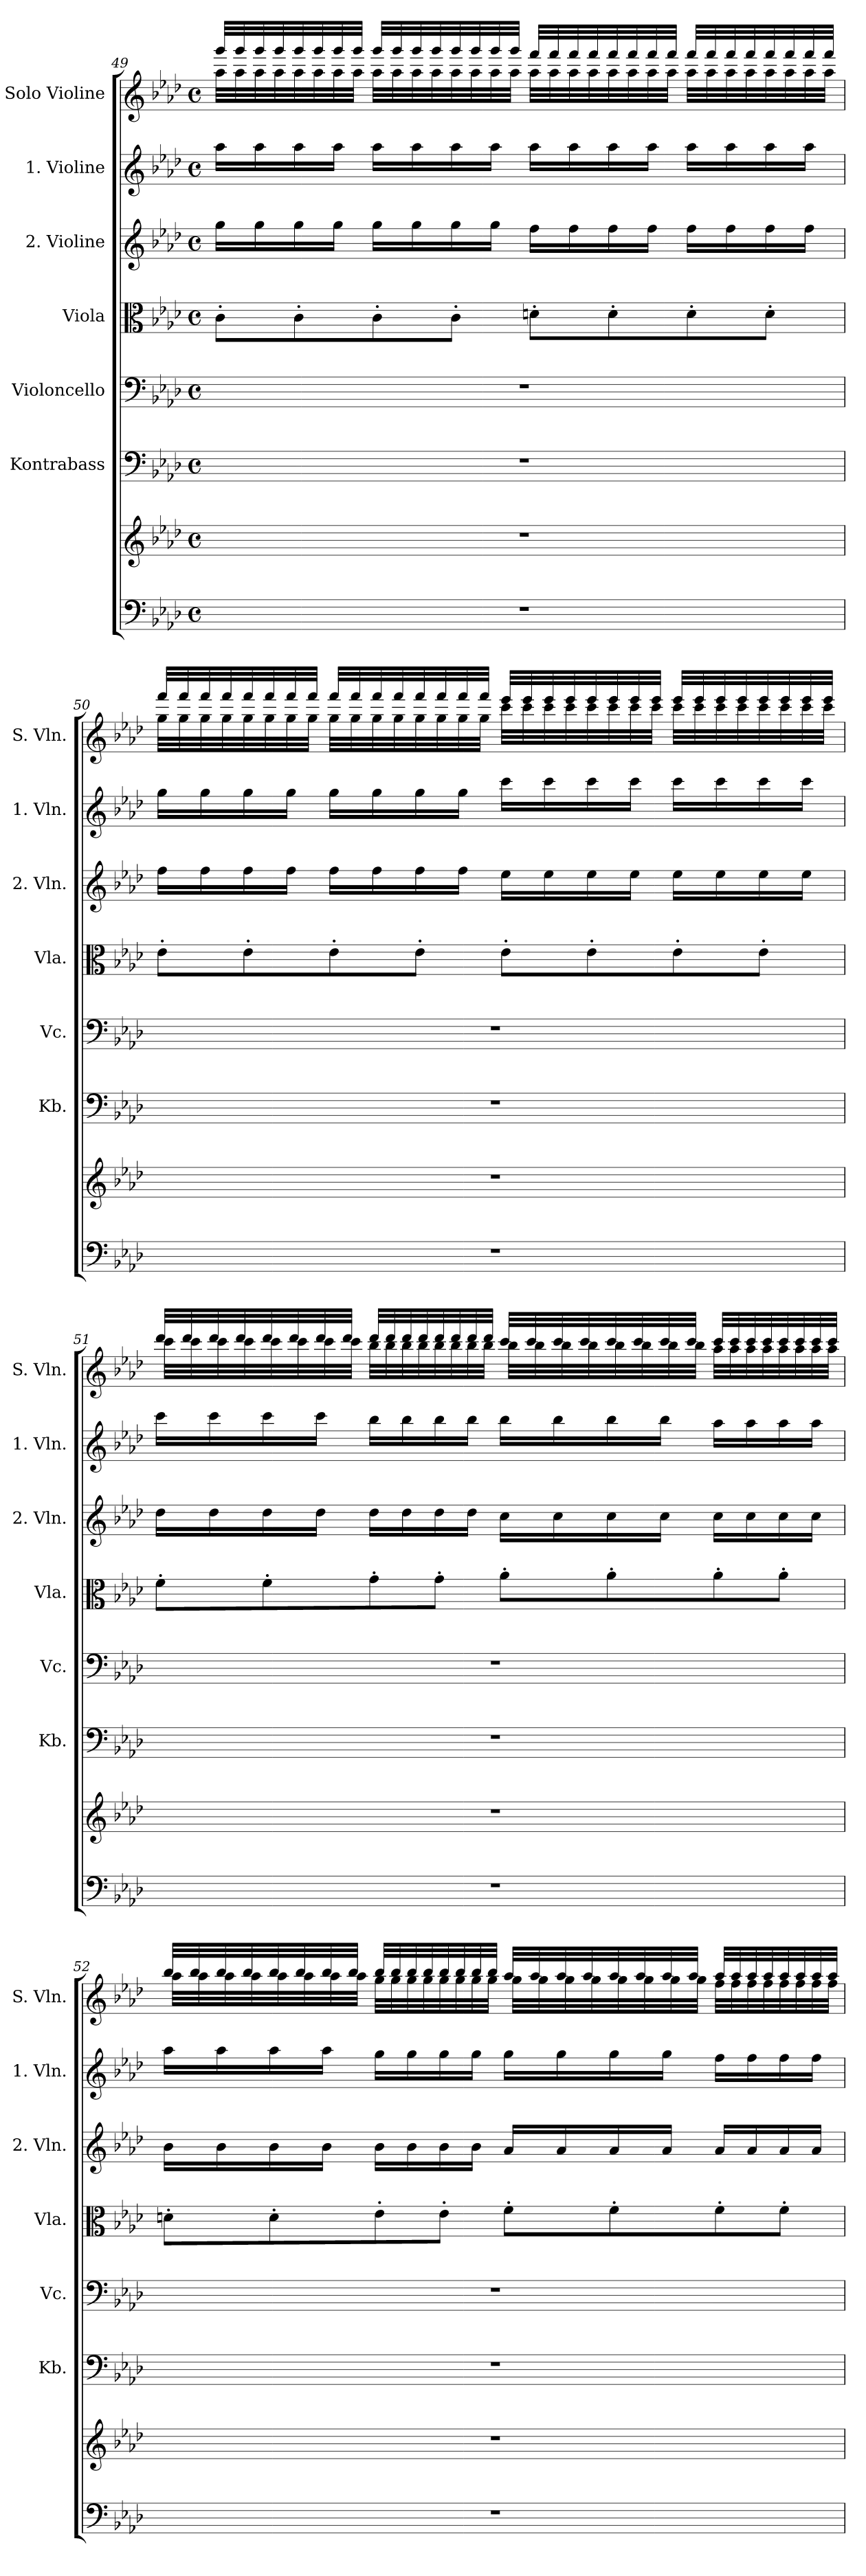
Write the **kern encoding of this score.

**kern	**kern	**kern	**kern	**kern	**kern	**kern	**kern
*part7	*part7	*part6	*part5	*part4	*part3	*part2	*part1
*staff8	*staff7	*staff6	*staff5	*staff4	*staff3	*staff2	*staff1
*	*	*I"Kontrabass	*I"Violoncello	*I"Viola	*I"2. Violine	*I"1. Violine	*I"Solo Violine
*	*	*I'Kb.	*I'Vc.	*I'Vla.	*I'2. Vln.	*I'1. Vln.	*I'S. Vln.
!!LO:PB:g=z
*clefF4	*clefG2	*clefF4	*clefF4	*clefC3	*clefG2	*clefG2	*clefG2
*	*	*ITrd7c12	*	*	*	*	*
*k[b-e-a-d-]	*k[b-e-a-d-]	*k[b-e-a-d-]	*k[b-e-a-d-]	*k[b-e-a-d-]	*k[b-e-a-d-]	*k[b-e-a-d-]	*k[b-e-a-d-]
*f:	*f:	*f:	*f:	*f:	*f:	*f:	*f:
*M4/4	*M4/4	*M4/4	*M4/4	*M4/4	*M4/4	*M4/4	*M4/4
*met(c)	*met(c)	*met(c)	*met(c)	*met(c)	*met(c)	*met(c)	*met(c)
=49	=49	=49	=49	=49	=49	=49	=49
*	*	*	*	*	*	*	*^
1r	1r	1r	1r	8c'\L	16gg\LL	16aa-\LL	32ggg/LLL	32aa-\LLL
.	.	.	.	.	.	.	32ggg/	32aa-\
.	.	.	.	.	16gg\	16aa-\	32ggg/	32aa-\
.	.	.	.	.	.	.	32ggg/	32aa-\
.	.	.	.	8c'\	16gg\	16aa-\	32ggg/	32aa-\
.	.	.	.	.	.	.	32ggg/	32aa-\
.	.	.	.	.	16gg\JJ	16aa-\JJ	32ggg/	32aa-\
.	.	.	.	.	.	.	32ggg/JJJ	32aa-\JJJ
.	.	.	.	8c'\	16gg\LL	16aa-\LL	32ggg/LLL	32aa-\LLL
.	.	.	.	.	.	.	32ggg/	32aa-\
.	.	.	.	.	16gg\	16aa-\	32ggg/	32aa-\
.	.	.	.	.	.	.	32ggg/	32aa-\
.	.	.	.	8c'\J	16gg\	16aa-\	32ggg/	32aa-\
.	.	.	.	.	.	.	32ggg/	32aa-\
.	.	.	.	.	16gg\JJ	16aa-\JJ	32ggg/	32aa-\
.	.	.	.	.	.	.	32ggg/JJJ	32aa-\JJJ
.	.	.	.	8dn'\L	16ff\LL	16aa-\LL	32fff/LLL	32aa-\LLL
.	.	.	.	.	.	.	32fff/	32aa-\
.	.	.	.	.	16ff\	16aa-\	32fff/	32aa-\
.	.	.	.	.	.	.	32fff/	32aa-\
.	.	.	.	8d'\	16ff\	16aa-\	32fff/	32aa-\
.	.	.	.	.	.	.	32fff/	32aa-\
.	.	.	.	.	16ff\JJ	16aa-\JJ	32fff/	32aa-\
.	.	.	.	.	.	.	32fff/JJJ	32aa-\JJJ
.	.	.	.	8d'\	16ff\LL	16aa-\LL	32fff/LLL	32aa-\LLL
.	.	.	.	.	.	.	32fff/	32aa-\
.	.	.	.	.	16ff\	16aa-\	32fff/	32aa-\
.	.	.	.	.	.	.	32fff/	32aa-\
.	.	.	.	8d'\J	16ff\	16aa-\	32fff/	32aa-\
.	.	.	.	.	.	.	32fff/	32aa-\
.	.	.	.	.	16ff\JJ	16aa-\JJ	32fff/	32aa-\
.	.	.	.	.	.	.	32fff/JJJ	32aa-\JJJ
!!LO:PB:g=z	!!
=50	=50	=50	=50	=50	=50	=50	=50	=50
1r	1r	1r	1r	8e-'\L	16ff\LL	16gg\LL	32fff/LLL	32gg\LLL
.	.	.	.	.	.	.	32fff/	32gg\
.	.	.	.	.	16ff\	16gg\	32fff/	32gg\
.	.	.	.	.	.	.	32fff/	32gg\
.	.	.	.	8e-'\	16ff\	16gg\	32fff/	32gg\
.	.	.	.	.	.	.	32fff/	32gg\
.	.	.	.	.	16ff\JJ	16gg\JJ	32fff/	32gg\
.	.	.	.	.	.	.	32fff/JJJ	32gg\JJJ
.	.	.	.	8e-'\	16ff\LL	16gg\LL	32fff/LLL	32gg\LLL
.	.	.	.	.	.	.	32fff/	32gg\
.	.	.	.	.	16ff\	16gg\	32fff/	32gg\
.	.	.	.	.	.	.	32fff/	32gg\
.	.	.	.	8e-'\J	16ff\	16gg\	32fff/	32gg\
.	.	.	.	.	.	.	32fff/	32gg\
.	.	.	.	.	16ff\JJ	16gg\JJ	32fff/	32gg\
.	.	.	.	.	.	.	32fff/JJJ	32gg\JJJ
.	.	.	.	8e-'\L	16ee-\LL	16ccc\LL	32eee-/LLL	32ccc\LLL
.	.	.	.	.	.	.	32eee-/	32ccc\
.	.	.	.	.	16ee-\	16ccc\	32eee-/	32ccc\
.	.	.	.	.	.	.	32eee-/	32ccc\
.	.	.	.	8e-'\	16ee-\	16ccc\	32eee-/	32ccc\
.	.	.	.	.	.	.	32eee-/	32ccc\
.	.	.	.	.	16ee-\JJ	16ccc\JJ	32eee-/	32ccc\
.	.	.	.	.	.	.	32eee-/JJJ	32ccc\JJJ
.	.	.	.	8e-'\	16ee-\LL	16ccc\LL	32eee-/LLL	32ccc\LLL
.	.	.	.	.	.	.	32eee-/	32ccc\
.	.	.	.	.	16ee-\	16ccc\	32eee-/	32ccc\
.	.	.	.	.	.	.	32eee-/	32ccc\
.	.	.	.	8e-'\J	16ee-\	16ccc\	32eee-/	32ccc\
.	.	.	.	.	.	.	32eee-/	32ccc\
.	.	.	.	.	16ee-\JJ	16ccc\JJ	32eee-/	32ccc\
.	.	.	.	.	.	.	32eee-/JJJ	32ccc\JJJ
!!LO:PB:g=z	!!
=51	=51	=51	=51	=51	=51	=51	=51	=51
1r	1r	1r	1r	8f'\L	16dd-\LL	16ccc\LL	32ddd-/LLL	32ccc\LLL
.	.	.	.	.	.	.	32ddd-/	32ccc\
.	.	.	.	.	16dd-\	16ccc\	32ddd-/	32ccc\
.	.	.	.	.	.	.	32ddd-/	32ccc\
.	.	.	.	8f'\	16dd-\	16ccc\	32ddd-/	32ccc\
.	.	.	.	.	.	.	32ddd-/	32ccc\
.	.	.	.	.	16dd-\JJ	16ccc\JJ	32ddd-/	32ccc\
.	.	.	.	.	.	.	32ddd-/JJJ	32ccc\JJJ
.	.	.	.	8g'\	16dd-\LL	16bb-\LL	32ddd-/LLL	32bb-\LLL
.	.	.	.	.	.	.	32ddd-/	32bb-\
.	.	.	.	.	16dd-\	16bb-\	32ddd-/	32bb-\
.	.	.	.	.	.	.	32ddd-/	32bb-\
.	.	.	.	8g'\J	16dd-\	16bb-\	32ddd-/	32bb-\
.	.	.	.	.	.	.	32ddd-/	32bb-\
.	.	.	.	.	16dd-\JJ	16bb-\JJ	32ddd-/	32bb-\
.	.	.	.	.	.	.	32ddd-/JJJ	32bb-\JJJ
.	.	.	.	8a-'\L	16cc\LL	16bb-\LL	32ccc/LLL	32bb-\LLL
.	.	.	.	.	.	.	32ccc/	32bb-\
.	.	.	.	.	16cc\	16bb-\	32ccc/	32bb-\
.	.	.	.	.	.	.	32ccc/	32bb-\
.	.	.	.	8a-'\	16cc\	16bb-\	32ccc/	32bb-\
.	.	.	.	.	.	.	32ccc/	32bb-\
.	.	.	.	.	16cc\JJ	16bb-\JJ	32ccc/	32bb-\
.	.	.	.	.	.	.	32ccc/JJJ	32bb-\JJJ
.	.	.	.	8a-'\	16cc\LL	16aa-\LL	32ccc/LLL	32aa-\LLL
.	.	.	.	.	.	.	32ccc/	32aa-\
.	.	.	.	.	16cc\	16aa-\	32ccc/	32aa-\
.	.	.	.	.	.	.	32ccc/	32aa-\
.	.	.	.	8a-'\J	16cc\	16aa-\	32ccc/	32aa-\
.	.	.	.	.	.	.	32ccc/	32aa-\
.	.	.	.	.	16cc\JJ	16aa-\JJ	32ccc/	32aa-\
.	.	.	.	.	.	.	32ccc/JJJ	32aa-\JJJ
!!LO:PB:g=z	!!
=52	=52	=52	=52	=52	=52	=52	=52	=52
1r	1r	1r	1r	8dn'\L	16b-\LL	16aa-\LL	32bb-/LLL	32aa-\LLL
.	.	.	.	.	.	.	32bb-/	32aa-\
.	.	.	.	.	16b-\	16aa-\	32bb-/	32aa-\
.	.	.	.	.	.	.	32bb-/	32aa-\
.	.	.	.	8d'\	16b-\	16aa-\	32bb-/	32aa-\
.	.	.	.	.	.	.	32bb-/	32aa-\
.	.	.	.	.	16b-\JJ	16aa-\JJ	32bb-/	32aa-\
.	.	.	.	.	.	.	32bb-/JJJ	32aa-\JJJ
.	.	.	.	8e-'\	16b-\LL	16gg\LL	32bb-/LLL	32gg\LLL
.	.	.	.	.	.	.	32bb-/	32gg\
.	.	.	.	.	16b-\	16gg\	32bb-/	32gg\
.	.	.	.	.	.	.	32bb-/	32gg\
.	.	.	.	8e-'\J	16b-\	16gg\	32bb-/	32gg\
.	.	.	.	.	.	.	32bb-/	32gg\
.	.	.	.	.	16b-\JJ	16gg\JJ	32bb-/	32gg\
.	.	.	.	.	.	.	32bb-/JJJ	32gg\JJJ
.	.	.	.	8f'\L	16a-/LL	16gg\LL	32aa-/LLL	32gg\LLL
.	.	.	.	.	.	.	32aa-/	32gg\
.	.	.	.	.	16a-/	16gg\	32aa-/	32gg\
.	.	.	.	.	.	.	32aa-/	32gg\
.	.	.	.	8f'\	16a-/	16gg\	32aa-/	32gg\
.	.	.	.	.	.	.	32aa-/	32gg\
.	.	.	.	.	16a-/JJ	16gg\JJ	32aa-/	32gg\
.	.	.	.	.	.	.	32aa-/JJJ	32gg\JJJ
.	.	.	.	8f'\	16a-/LL	16ff\LL	32aa-/LLL	32ff\LLL
.	.	.	.	.	.	.	32aa-/	32ff\
.	.	.	.	.	16a-/	16ff\	32aa-/	32ff\
.	.	.	.	.	.	.	32aa-/	32ff\
.	.	.	.	8f'\J	16a-/	16ff\	32aa-/	32ff\
.	.	.	.	.	.	.	32aa-/	32ff\
.	.	.	.	.	16a-/JJ	16ff\JJ	32aa-/	32ff\
.	.	.	.	.	.	.	32aa-/JJJ	32ff\JJJ
*	*	*	*	*	*	*	*v	*v
=	=	=	=	=	=	=	=
*-	*-	*-	*-	*-	*-	*-	*-
